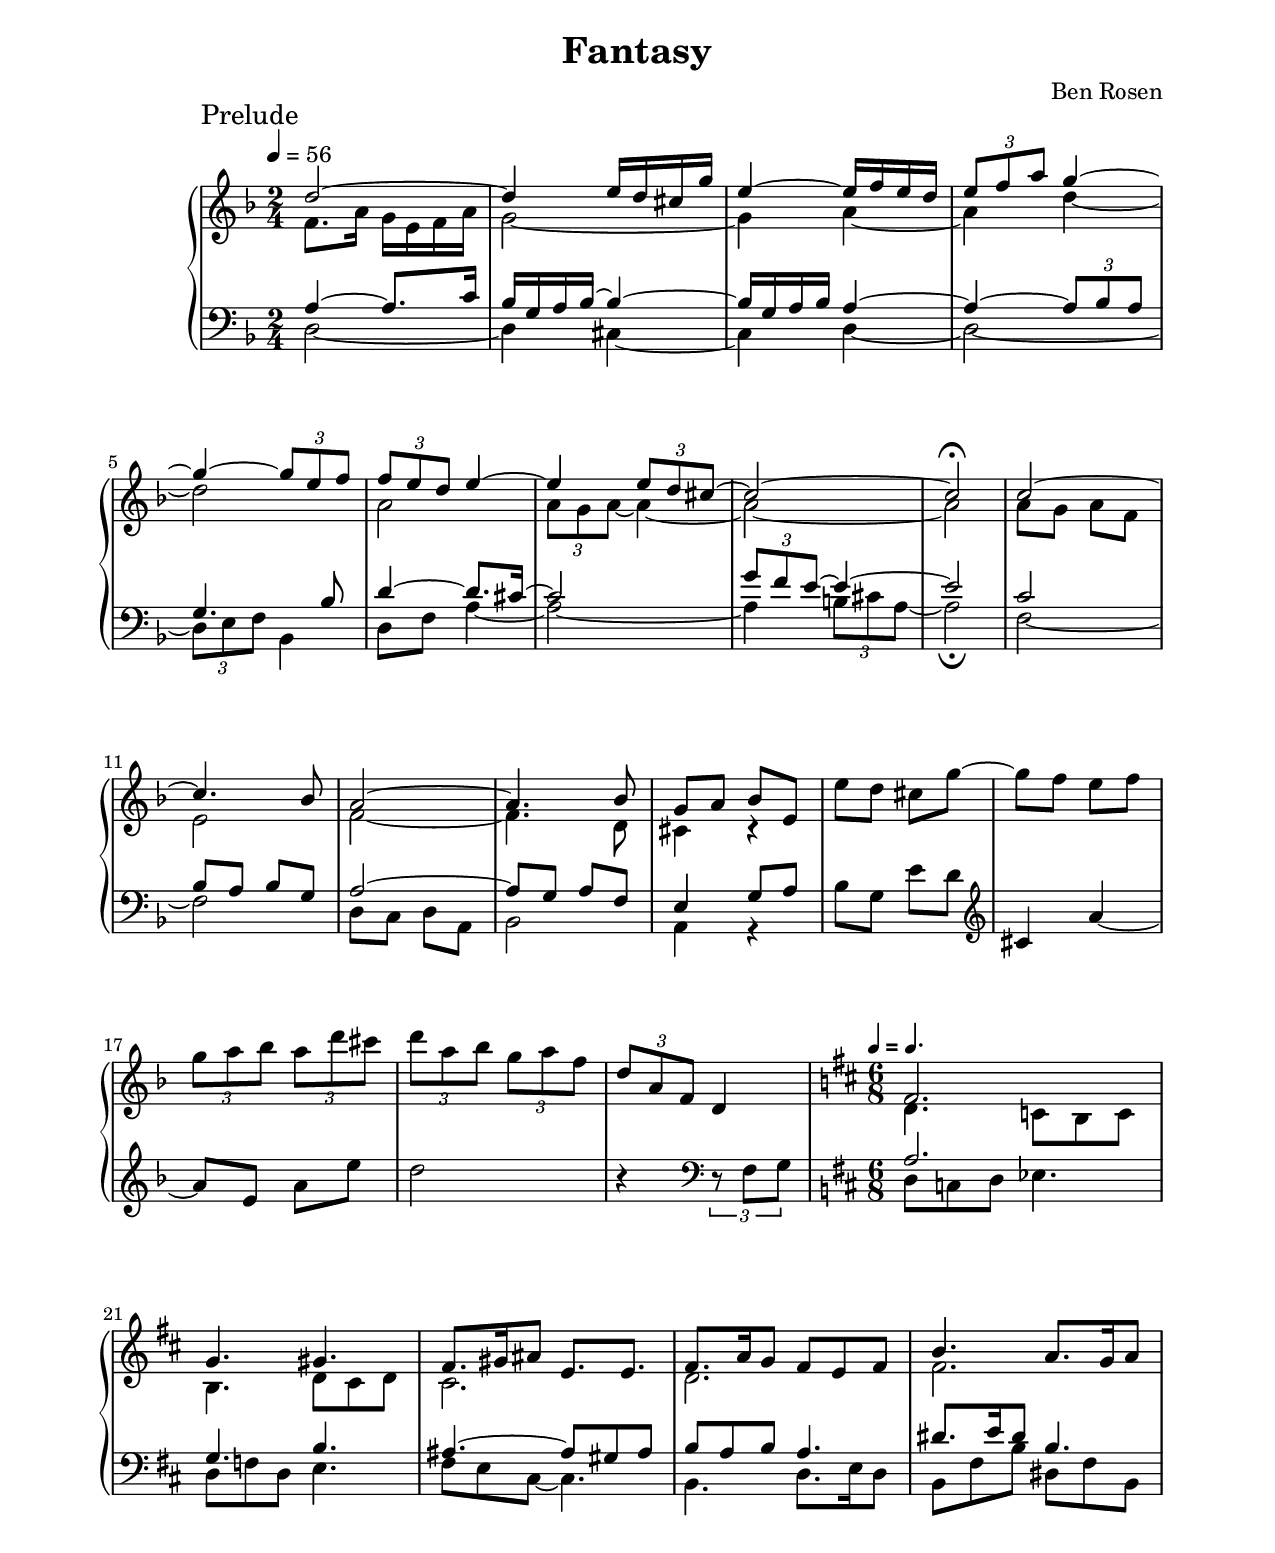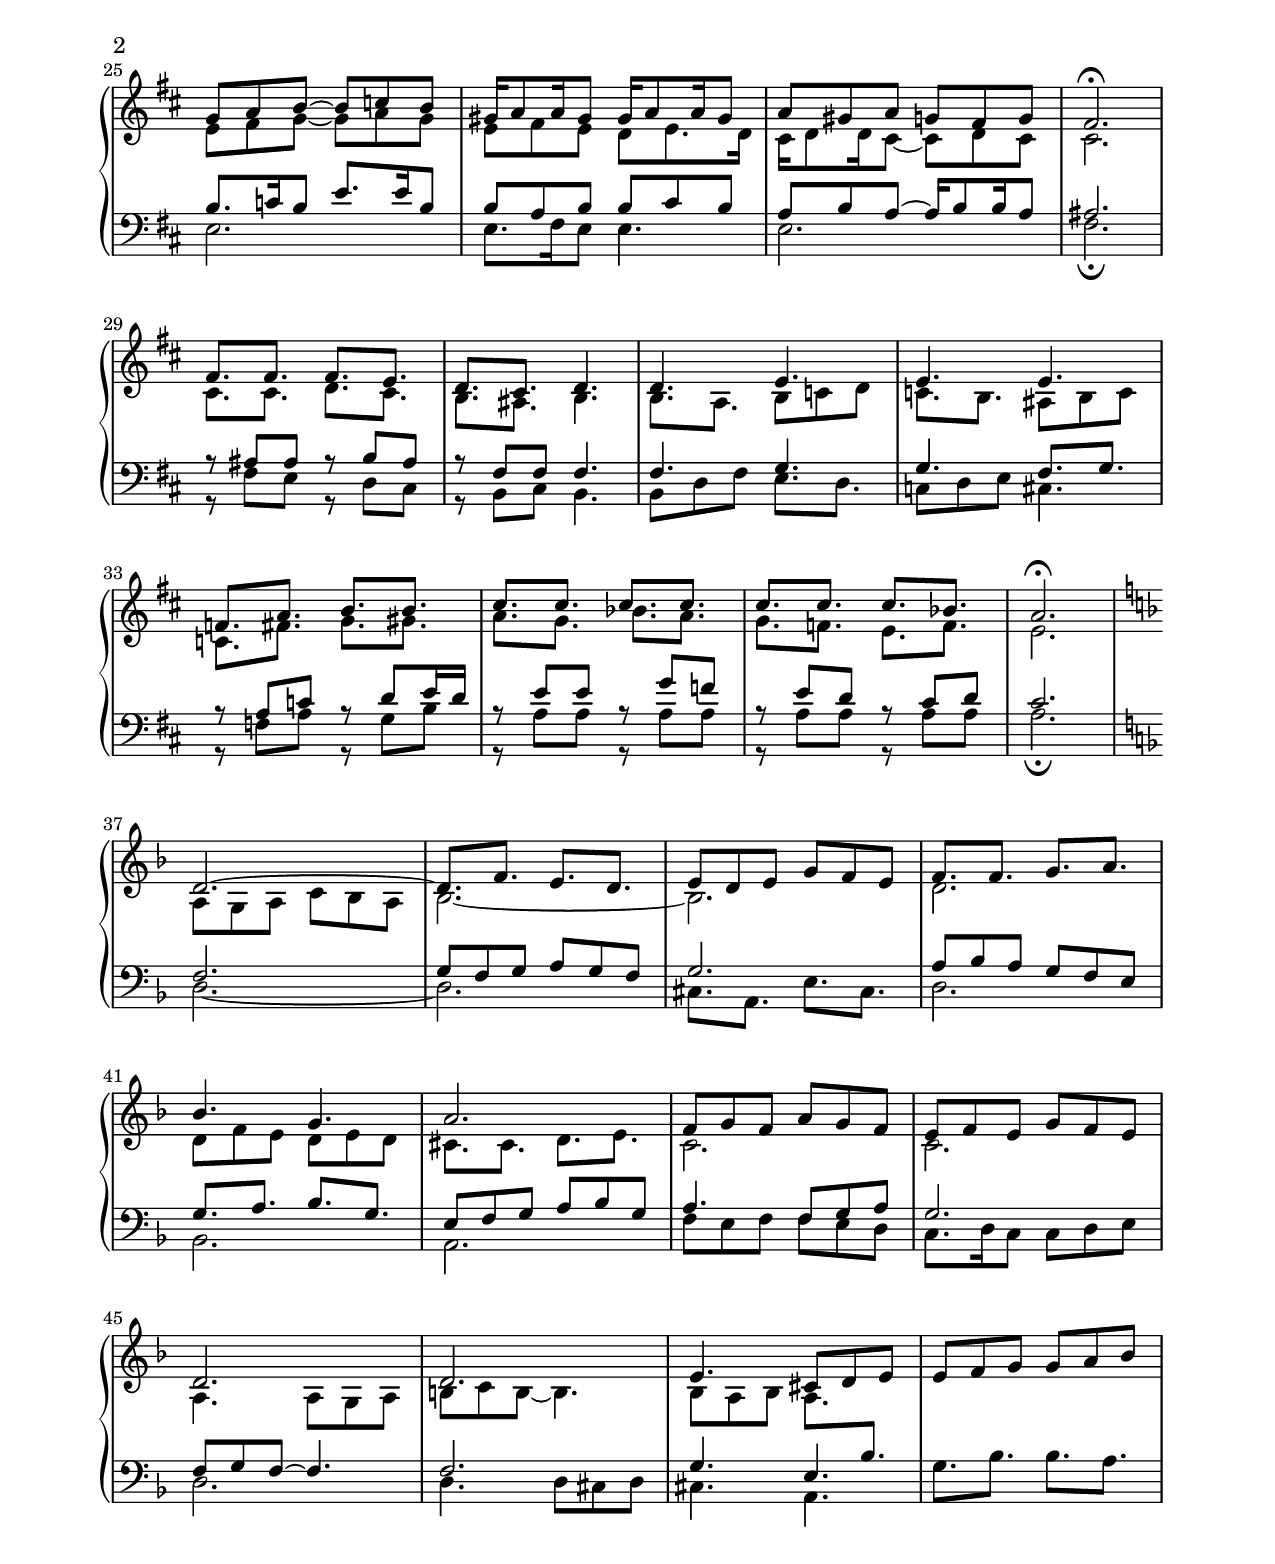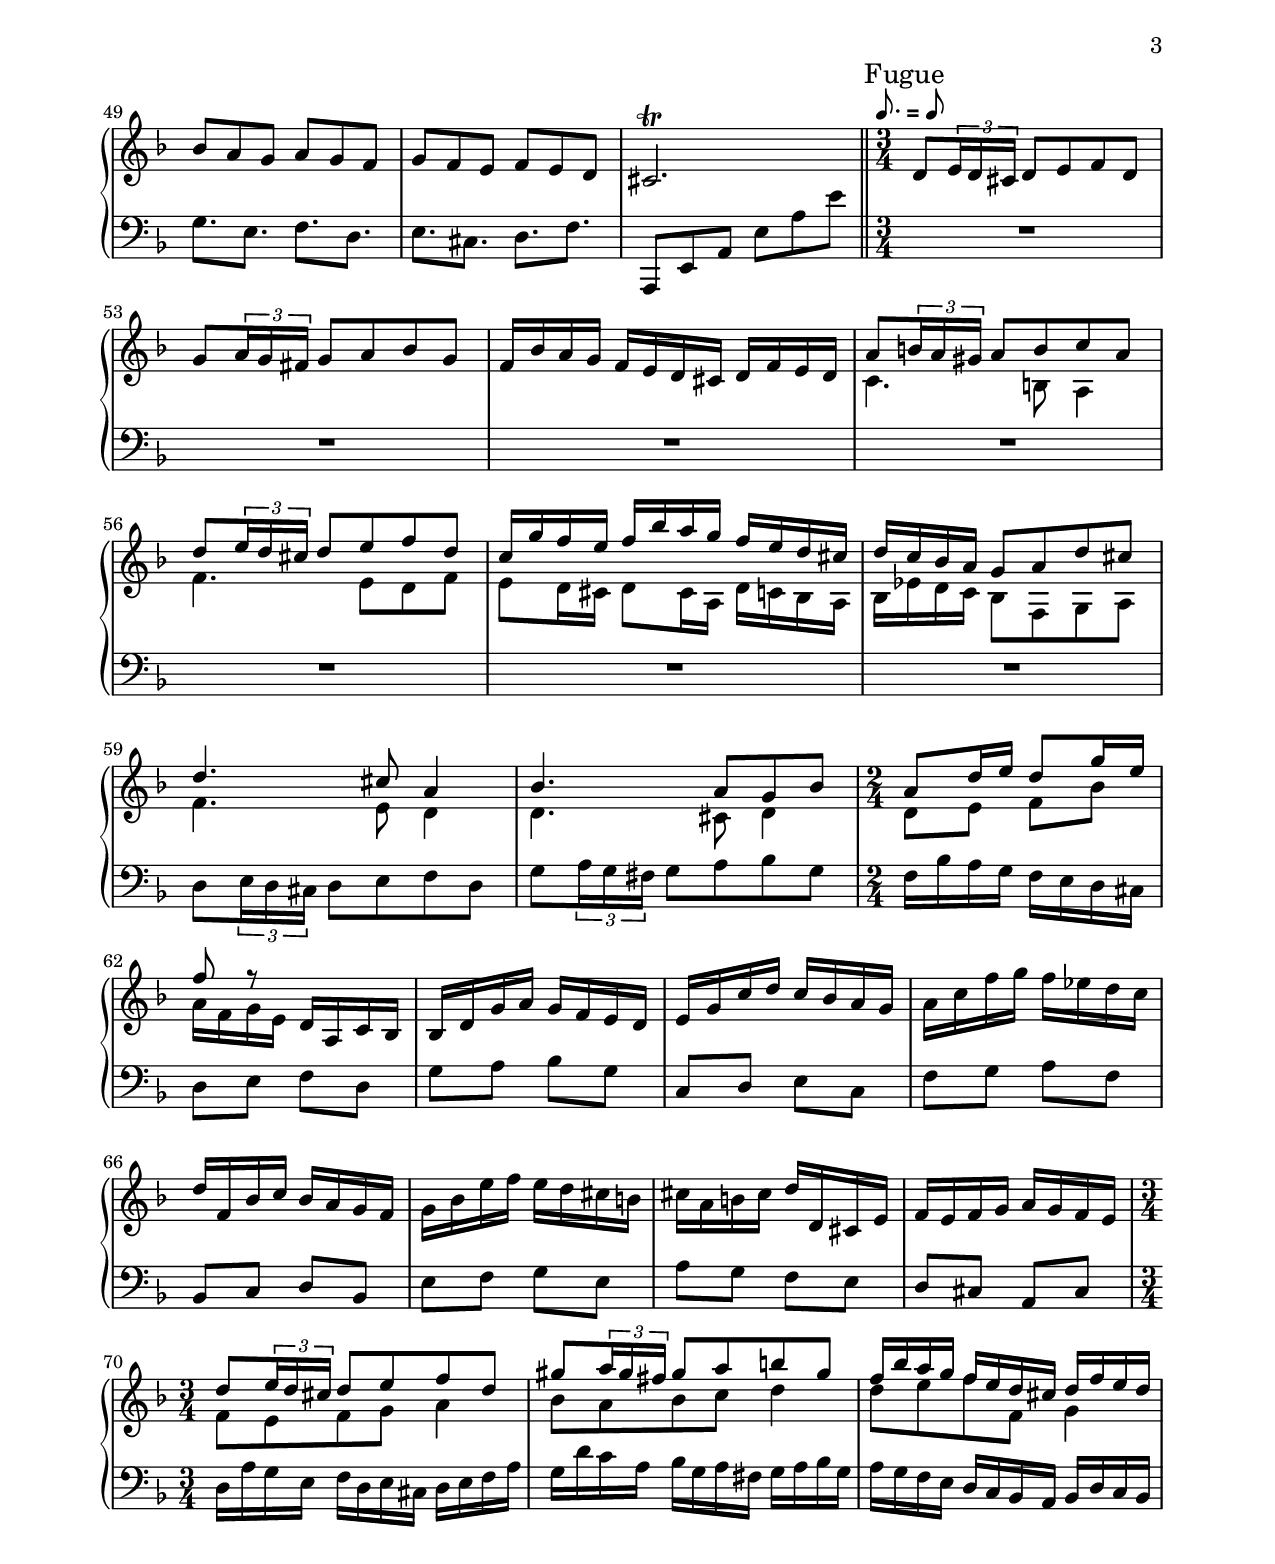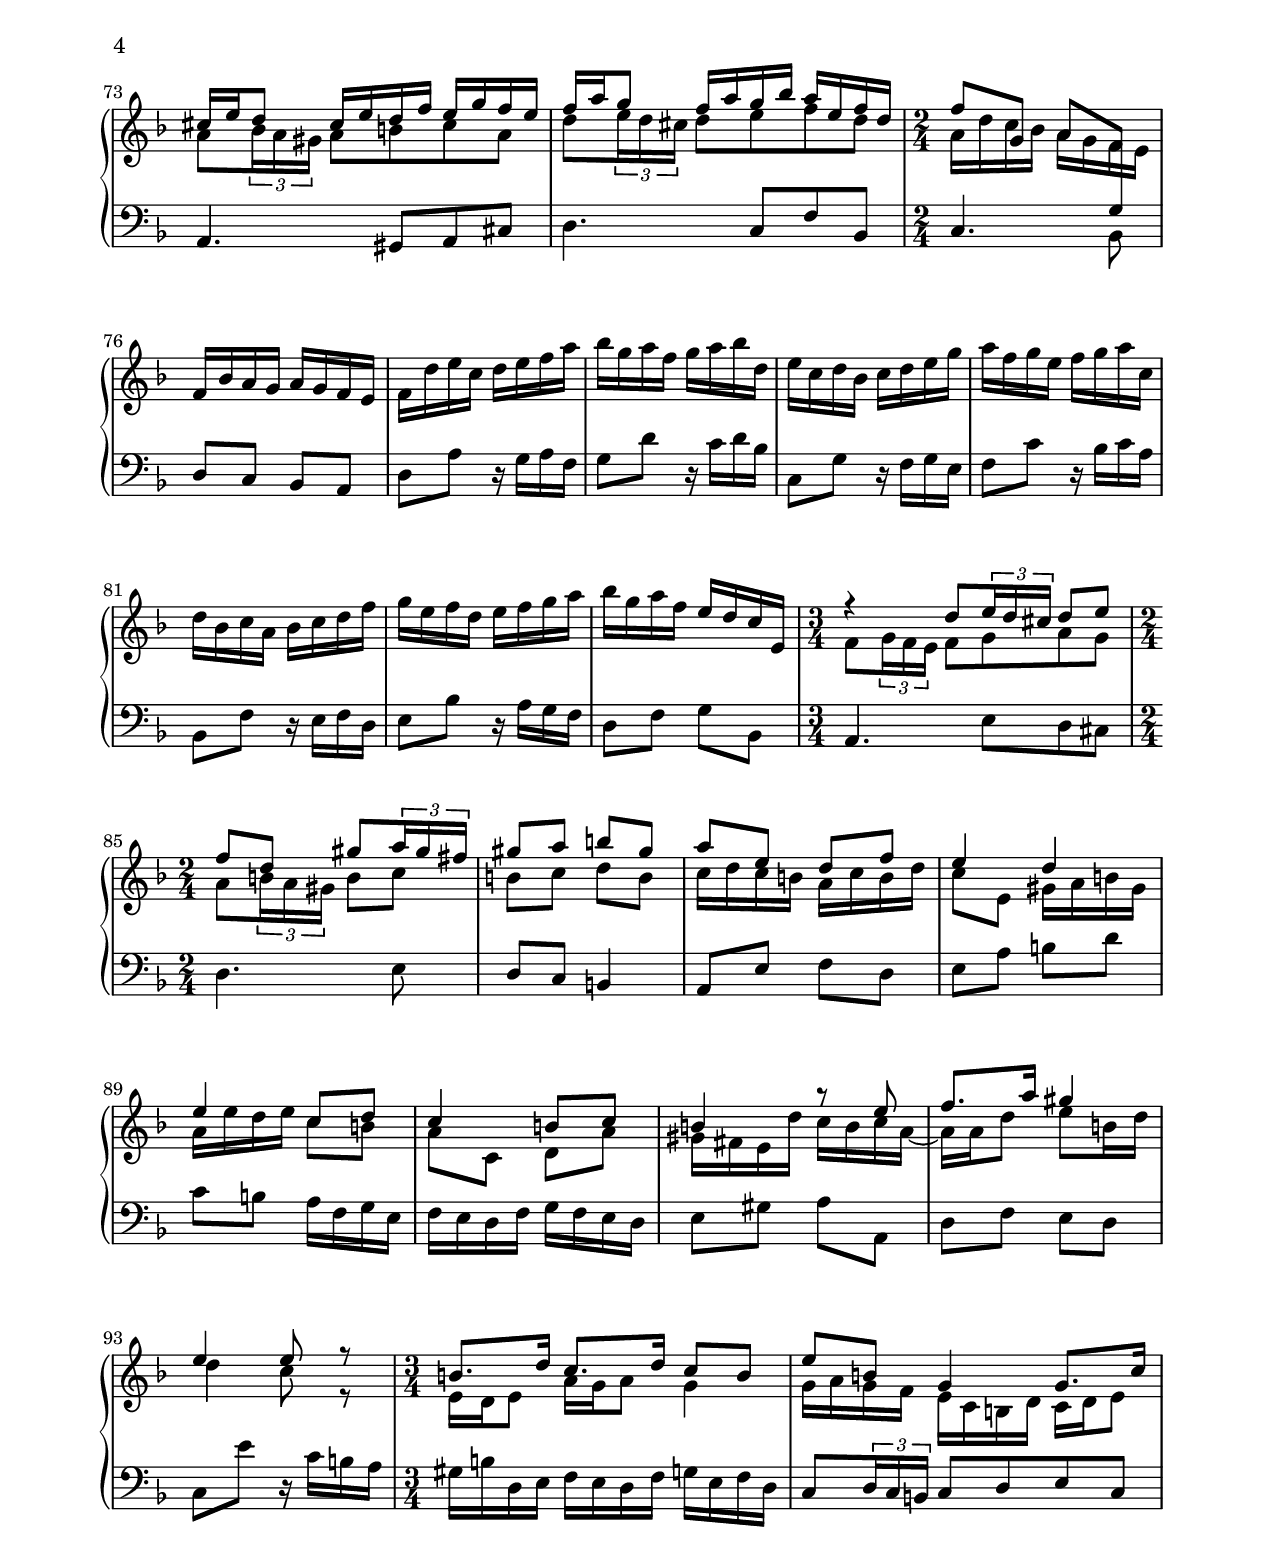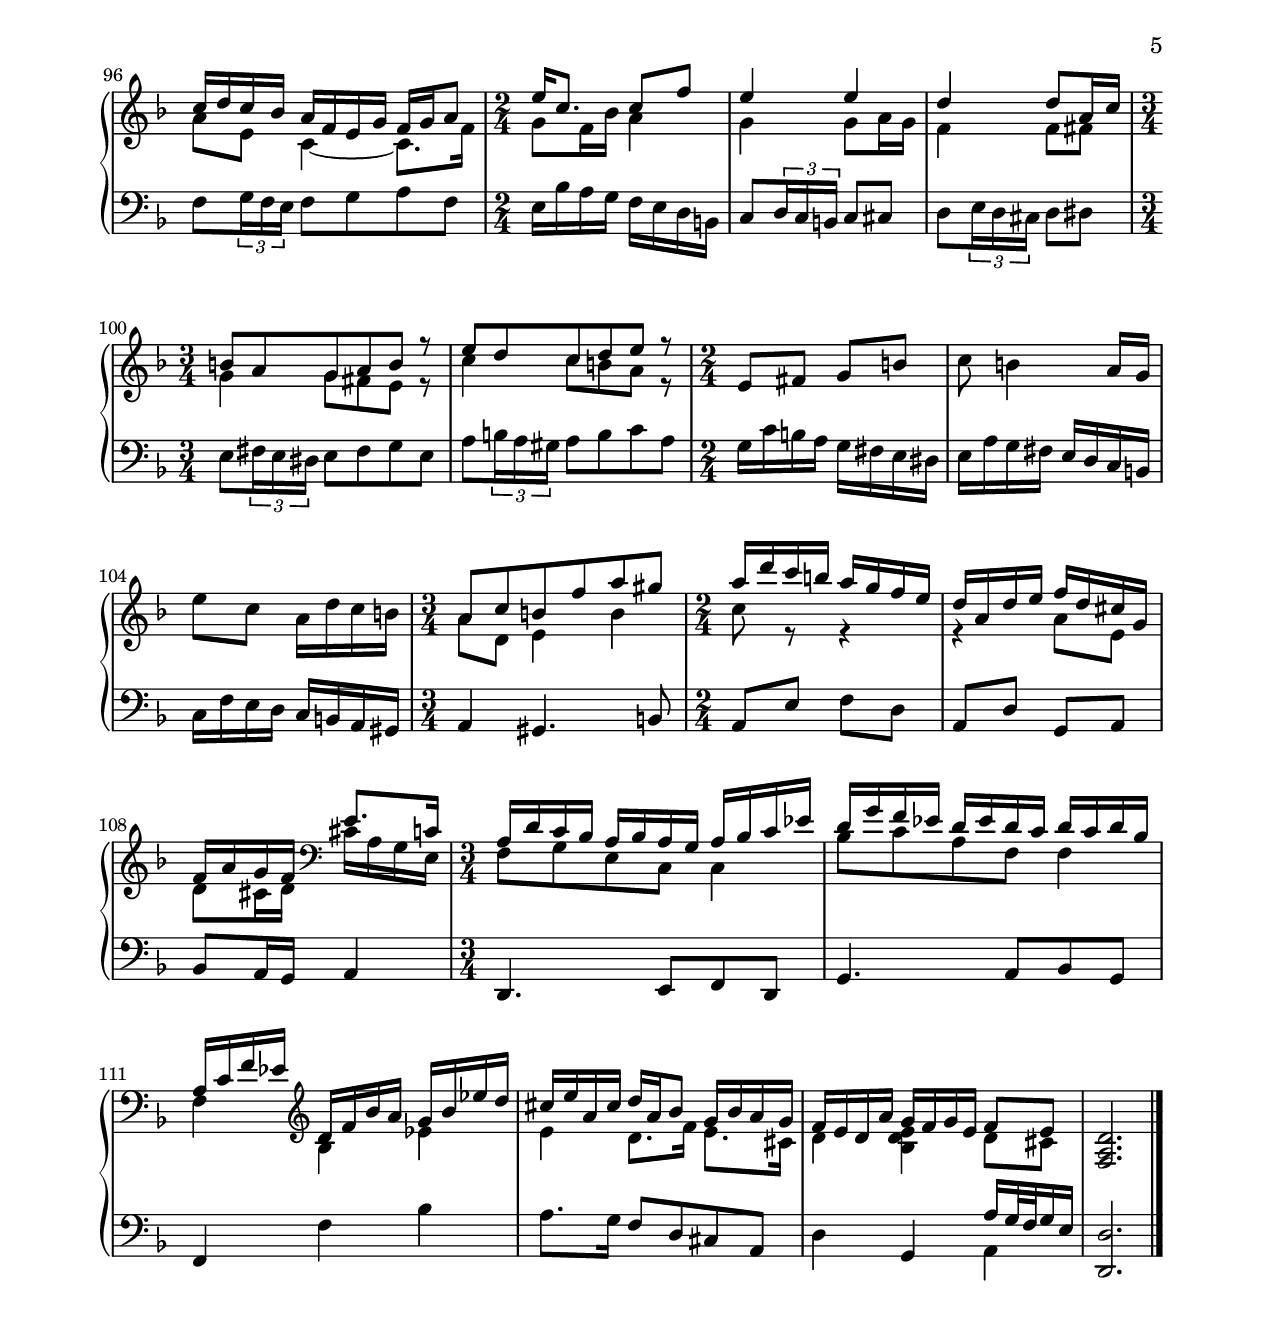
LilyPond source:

\version "2.24.0"

\include "settings.ily"

\header {
  title = "Fantasy"
  composer = "Ben Rosen"
}

key_and_time_prelude_one = {
  \tempo 4 = 56
  \key d \minor
  \time 2/4
}

key_and_time_prelude_two = {
  \tempo \markup { \rhythm  { c4 } = \rhythm { c4. } }
  \key b \minor
  \time 6/8
}

key_and_time_fugue = {
  \tempo \markup { \rhythm  { c8. } = \rhythm { c8 } }
  \time 3/4
}

prelude = {
  \section
  \sectionLabel "Prelude"
  \key_and_time_prelude_one
}

fugue = {
  \section
  \sectionLabel "Fugue"
  \key_and_time_fugue
}

upper_voices_prelude_one = {
  << {

    \relative d'' {
      | d2 ~
      | d4 e16 d cs g'
      | e4 ~ e16 f e d
      | \tuplet 3/2 { e8 f a } g4 ~
      | g4 ~ \tuplet 3/2 { g8 e f }
      | \tuplet 3/2 { f8 e d } e4 ~
      | e4 \tuplet 3/2 { e8 d cs ~ }
      | cs2 ~
      | cs2 -\fermata

      | c2 ~
      | c4. bf8
      | a2 ~
      | a4. bf8
      | g8 a bf e,
    }

  } \\ {

    \relative f' {
      | f8. a16 g e f a
      | g2 ~
      | g4 a ~
      | a d ~
      | d2
      | a2
      | \tuplet 3/2 { a8 g a ~ } a4 ~
      | a2 ~
      | a2

      | a8 g a f
      | e2
      | f2 ~
      | f4. d8
      | cs4 r
    }

  } >>
}

upper_voices_prelude_two = {
  << {

    \relative fs' {
      | fs2.
      | g4. gs
      | fs8. gs16 as8 e8. e
      | fs8. a16 g8 fs e fs
      | b4. a8. g16 a8
      | g8 a b ~ b c b
      | gs16 a8 a16 gs8 gs16 a8 a16 gs8
      | a8 gs a g fs g
      | fs2. -\fermata

      | fs8. fs fs e
      | d8. cs d4.
      | d4. e
      | e4. e
      | f8. a b b
      | cs8. cs cs cs
      | cs8. cs cs bf
      | a2. - \fermata
    }

  }  \\ {

    \relative d' {
      | d4. c8 b c
      | b4. d8 cs d
      | cs2.
      | d2.
      | fs2.
      | e8 fs g ~ g a g
      | e8 fs e d e8. d16
      | cs16 d8 d16 cs8 ~ cs d cs
      | cs2.

      | cs8. cs d cs
      | b8. as b4.
      | b8. a b8 c d
      | c8. b as8 b c
      | c8. fs g gs
      | a8. g bf a
      | g8. f e f
      | e2.
    }

  } >>
}

upper_voices_prelude_three = {
  << {

    \relative d {
      | d'2. ~
      | d8. f e8. d
      | e8 d e g f e
      | f8. f  g8. a
      | bf4. g
      | a2.
      | f8 g f a g f
      | e8 f e g f e
      | d2.
      | d2.
      | e4. cs8 d e
      | e8 f g g a bf
      | bf8 a g a g f
      | g8 f e f e d
      | cs2. \trill
    }

  } \\ {

    \relative a {
      | a8 g a c bf a
      | bf2. ~
      | bf2.
      | d2.
      | d8 f e d e d
      | cs8. cs d e
      | c2.
      | c2.
      | a4. a8 g a
      | b8 c b ~ b4.
      | bf8 a bf a8.
        \change Staff = "lower"
        \stemUp bf
    }

  } >>
}

upper_voices_fugue_one = {
  << {

    \relative a' {
      | a8 \tuplet 3/2 { b16 a gs } a8 b c a
      | d8 \tuplet 3/2 { e16 d cs } d8 e f d
      | c16 g' f e f bf a g f e d cs
      | d16 c bf a g8 a d cs
      | d4. cs8 a4
      | bf4. a8 g bf

      \time 2/4

      | a8 d16 e d8 g16 e
      | f8 r
    }

  } \\ {

    \relative c' {
      | c4. b8 a4
      | f'4. e8 d f
      | e8 d16 cs d8 cs16 a d c bf a
      | bf16 ef d c bf8 f g a
      | f'4. e8 d4
      | d4. cs8 d4

      \time 2/4

      | d8 e f bf
      | a16 f g e
    }

  } >>
}

upper_voices_fugue_two = {
 << {

    \relative d'' {
      | d8 \tuplet 3/2 { e16 d cs } d8 e f d
      | gs8 \tuplet 3/2 { a16 gs fs } gs8 a b gs
      | f16 bf a g f e d cs d f e d
      | cs16 e d8 cs16 e d f e g f e
      | f16 a g8 f16 a g bf a e f d

      \time 2/4

      | f8 g, a
        \change Staff = "lower"
        g,
    }

 } \\ {

    \relative f' {
      | f8 e f g a4
      | bf8 a bf c d4
      | d8 e f f, g4
      | a8 \tuplet 3/2 { bf16 a gs } a8 b cs a
      | d8 \tuplet 3/2 { e16 d cs } d8 e f d

      \time 2/4

      | a16 d c bf a g f e
    }

 } >>
}

upper_voices_fugue_three = {
  << {

    \relative d'' {
      | r4 d8 \tuplet 3/2 { e16 d cs } d8 e

      \time 2/4

      | f8 d gs \tuplet 3/2 { a16 gs fs }
      | gs8 a b gs
      | a8 e d f
      | e4 d
      | e4 c8 d
      | c4 b8 c
      | b4 r8 e
      | f8. a16 gs4
      | e4 e8 r

      \time 3/4

      | b8. d16 c8. d16 c8 b
      | e b g4 g8. c16
      | c16 d c bf a f e g f g a8

      \time 2/4

      | e'16 c8. c8 f
      | e4 e
      | d4 d8 a16 c

      \time 3/4

      | b8 a g a b r
      | e d c d e r
    }

  } \\ {

    \relative f' {
      | f8 \tuplet 3/2 { g16 f e } f8 g a g

      \time 2/4

      | a8 \tuplet 3/2 { b16 a gs } b8 c
      | b8 c d b
      | c16 d c b a c b d
      | c8 e, gs16 a b gs
      | a16 e' d e c8 b
      | a8 c, d a'
      | gs16 fs e d' c b c a ~
      | a16 a d8 e b16 d
      | d4 c8 r

      \time 3/4

      | e,16 d e8 a16 g a8 g4
      | g16 a g f e c b d c d e8
      | a8 e c4 ~ c8. f16

      \time 2/4

      | g8 f16 bf a4
      | g4 g8 a16 g
      | f4 f8 fs

      \time 3/4

      | g4 g8 fs e r
      | c'4 c8 b a r
    }

  } >>
}

upper_voices_fugue_four = {
  << {

    \relative a' {
      | a8 c b f' a gs

      \time 2/4

      | a16 d c b a g f e
      | d16 a d e f d cs g
      | f16 a g f
        \clef "bass"
        e8. c16

      \time 3/4

      | a16 d c bf a bf a g a bf c ef
      | d16 g f ef d ef d c d c d bf


      | a16 c f ef
        \clef "treble"
        d f bf a g bf ef d
      | cs16 e a, cs d a bf8 g16 bf a g
      | f16 e d a' g f g e f8 e
    }

  } \\ {

    \relative a' {
      | a8 d, e4 b'

      \time 2/4

      | c8 r r4
      | r4 a8 e
      | d cs16 d
        \clef "bass"
        cs a g e

      \time 3/4

      | f8 g e c c4
      | bf'8 c a f f4

      | f4
        \clef "treble"
        bf ef
      | e4 d8. f16 e8. cs16
      | d4 <bf d e> d8 cs
    }

  } >>
}

upper_staff = \relative e'' {
  \prelude

  \upper_voices_prelude_one

  | e8 d cs g' ~
  | g8 f e f \tuplet 3/2 { g8 a bf } \tuplet 3/2 { a8 d cs }
  | \tuplet 3/2 { d8 a bf } \tuplet 3/2 { g8 a f }
  | \tuplet 3/2 { d8 a f } d4

  \key_and_time_prelude_two

  \upper_voices_prelude_two

  \key d \minor

  \upper_voices_prelude_three

  \fugue

  | d8 \tuplet 3/2 { e16 d cs } d8 e f d
  | g8 \tuplet 3/2 { a16 g fs } g8 a bf g
  | f16 bf a g f e d cs d f e d

  \upper_voices_fugue_one

    d16 a c bf
  | bf16 d g a g f e d
  | e g c d c bf a g
  | a c f g f ef d c
  | d f, bf c bf a g f
  | g bf e f e d cs b
  | cs a b cs d d, cs e
  | f e f g a g f e

  \upper_voices_fugue_two

  | f16 bf a g a g f e
  | f16 d' e c d e f a
  | bf16 g a f g a bf d,
  | e16 c d bf c d e g
  | a16 f g e f g a c,
  | d16 bf c a bf c d f
  | g16 e f d e f g a
  | bf g a f e d c e,

  \upper_voices_fugue_three

  \time 2/4

  | e8 fs g b
  | c b4 a16 g
  | e'8 c a16 d c b

  \time 3/4

  \upper_voices_fugue_four

  <f, a d>2.

  \bar "|."
}

lower_voices_prelude_one = {
  << {

    \relative a {
      | a4 ~ a8. c16
      | bf16 g a bf ~ bf4 ~
      | bf16 g a bf a4 ~
      | a4 ~ \tuplet 3/2 { a8 bf a }
      | g4. bf8
      | d4 ~ d8. cs16 ~
      | cs2
      | \tuplet 3/2 { g'8 f e ~ } e4 ~
      | e2

      | c2
      | bf8 a bf g
      | a2 ~
      | a8 g8 a8 f8
      | e4 g8 a
    }

  } \\ {

    \relative d {
      | d2 ~
      | d4 cs ~
      | cs4 d ~
      | d2 ~
      | \tuplet 3/2 { d8 e f } bf,4
      | d8 f a4 ~
      | a2 ~
      | a4 \tuplet 3/2 { b8 cs a ~ }
      | a2 -\fermata

      | f2 ~
      | f2
      | d8 c d a
      | bf2
      | a4 r
    }

  } >>
}

lower_voices_prelude_two = {
  << {

    \relative a {
      | a2.
      | g4. b
      | as4. ~ as8 gs as
      | b8 a8 b8 a4.
      | ds8. e16 ds8 b4.
      | b8. c16 b8 e8. e16 b8
      | b8 a8 b8 b8 cs8 b8
      | a8 b8 a8 ~ a16 b8 b16 a8
      | as2.

      | r8 as8 as8 r8 b8 as8
      | r8 fs8 fs8 fs4.
      | fs4. g4.
      | g4. fs8. g
      | r8 a8 c8 r8 d8 e16 d16
      | r8 e8 e8 r8 g8 f8
      | r8 e8 d8 r8 cs8 d8
      | cs2. 
    }

  } \\ {

    \relative d {
      | d8 c d ef4.
      | d8 f d e4.
      | fs8 e cs ~ cs4.
      | b4. d8. e16 d8
      | b8 fs' b ds, fs b,
      | e2.
      | e8. fs16 e8 e4.
      | e2.
      | fs2. -\fermata

      | r8 fs e r d cs
      | r8 b cs b4.
      | b8 d fs e8. d
      | c8 d e cs4.
      | r8 f a r g b
      | r8 a a r a a
      | r8 a a r a a
      | a2. -\fermata
    }

  } >>
}

lower_voices_prelude_three = {
  << {

    \relative f {
      | f2.
      | g8 f g a g f
      | g2.
      | a8 bf a g f e
      | g8. a bf8. g
      | e8 f g a bf g
      | a4. f8 g a
      | g2.
      | f8 g f ~ f4.
      | f2.
      | g4. e4.
    }

  } \\ {

    \relative d {
      | d2. ~
      | d2.
      | cs8. a e' cs
      | d2.
      | bf2.
      | a2.
      | f'8 e f f e d
      | c8. d16 c8 c d e
      | d2.
      | d4. d8 cs d
      | cs4. a
    }

  } >>
}

lower_staff = \relative b {
  \clef "bass"

  \prelude

  \lower_voices_prelude_one

  | bf8 g e' d

  \clef "treble"

  | cs4 a' ~
  | a8 e a e'
  | d2

  | r4
    \clef "bass"
    \tuplet 3/2 { r8 f,, g }

  \key_and_time_prelude_two

  \lower_voices_prelude_two

  \key d \minor

  \lower_voices_prelude_three

  | g8. bf bf a
  | g8. e f d
  | e8. cs d f
  | a,,8 e' a e' a e'

  \fugue

  | R2. * 7

  | d,8 \tuplet 3/2 { e16 d cs } d8 e f d
  | g8 \tuplet 3/2 { a16 g fs } g8 a bf g

  \time 2/4

  | f16 bf a g f e d cs
  | d8 e f d
  | g8 a bf g
  | c,8 d e c
  | f8 g a f
  | bf,8 c d bf
  | e8 f g e
  | a8 g f e
  | d8 cs a cs

  \time 3/4

  | d16 a' g e f d e cs d e f a
  | g16 d' c a bf g a fs g a bf g
  | a16 g f e d c bf a bf d c bf
  | a4. gs8 a cs
  | d4. c8 f bf,

  \time 2/4

  | c4. \stemDown bf8 \stemNeutral
  | d8 c bf a
  | d8 a' r16 g a f
  | g8 d' r16 c d bf
  | c,8 g' r16 f g e
  | f8 c' r16 bf c a
  | bf,8 f' r16 e f d
  | e8 bf' r16 a g f
  | d8 f g bf,

  \time 3/4

  | a4. e'8 d cs

  \time 2/4

  | d4. e8 d c b4
  | a8 e' f d
  | e8 a b d8
  | c8 b a16 f g e
  | f16 e d f g f e d
  | e8 gs a a,8
  | d8 f e d8
  | c8 e' r16 c b a

  \time 3/4

  | gs16 b d, e f e d f g e f d
  | c8 \tuplet 3/2 { d16 c b } c8 d e c
  | f8 \tuplet 3/2 { g16 f e } f8 g a f8

  \time 2/4

  | e16 bf' a g f e d b

  | c8 \tuplet 3/2 { d16 c b } c8 cs
  | d \tuplet 3/2 { e16 d cs } d8 ds

  \time 3/4

  | e8 \tuplet 3/2 { fs16 e ds } e8 fs g e8
  | a8 \tuplet 3/2 { b16 a gs } a8 b c a

  \time 2/4

  | g16 c b a g fs e ds e a g fs e d c b c f e d c b a gs

  \time 3/4

  | a4 gs4. b8

  \time 2/4

  | a8 e' f d
  | a8 d g, a
  | bf8 a16 g a4

  \time 3/4

  | d,4. e8 f d
  | g4. a8 bf g
  | f4 f'4 bf4
  | a8. g16 f8 d cs a
  | d4 g, << { a'16 g32 f g16 e } \\ a,4 >>
  | <d, d'>2.

  \bar "|."
}

\score {
  \new PianoStaff {
    <<
      \new Staff = "upper" \upper_staff
      \new Staff = "lower" \lower_staff
    >>
  }
}
